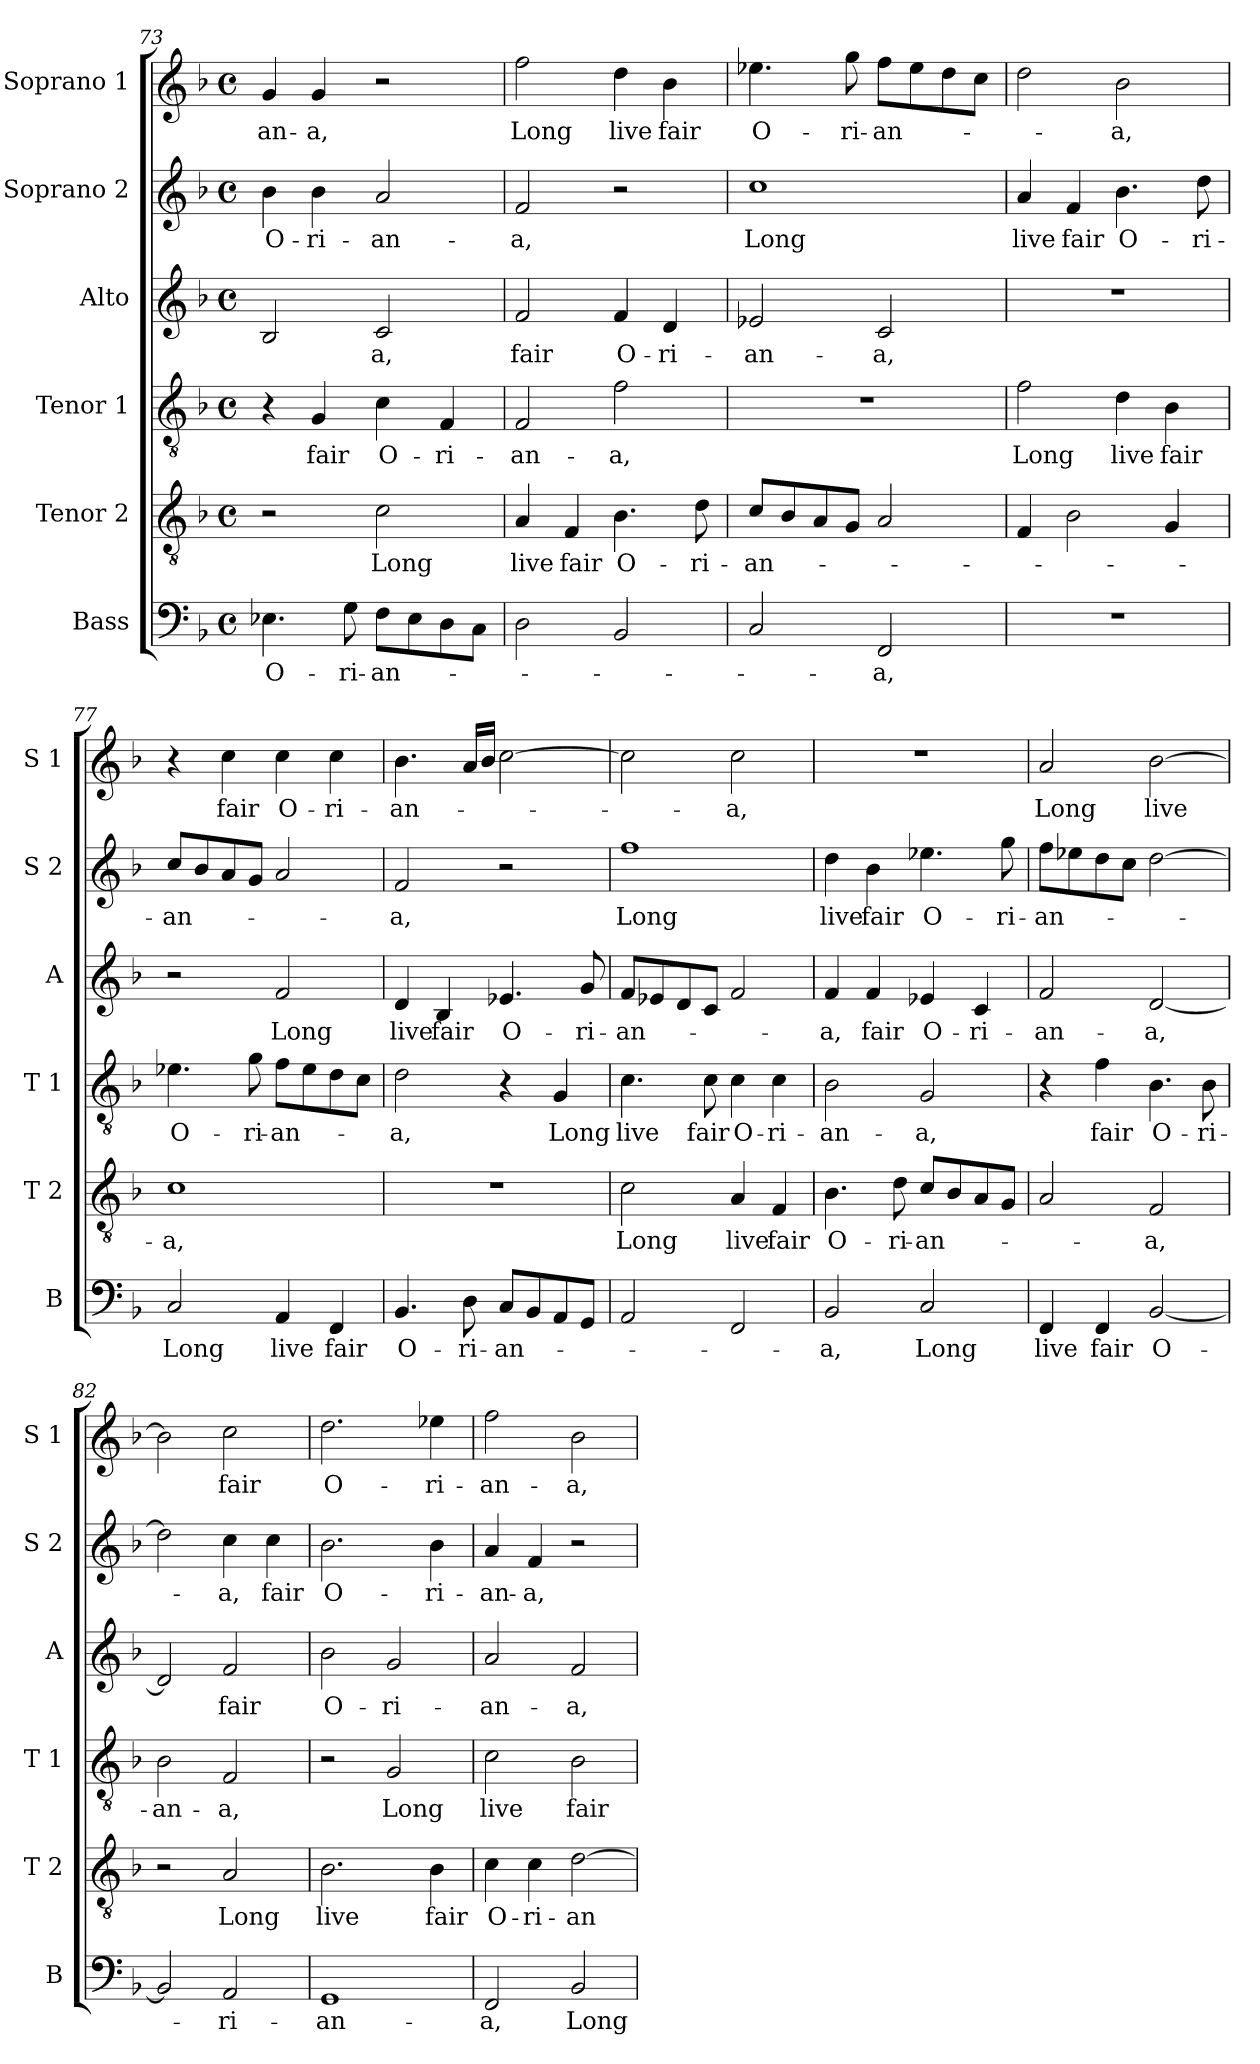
**kern	**text	**kern	**text	**kern	**text	**kern	**text	**kern	**text	**kern	**text
*part6	*part6	*part5	*part5	*part4	*part4	*part3	*part3	*part2	*part2	*part1	*part1
*staff6	*staff6	*staff5	*staff5	*staff4	*staff4	*staff3	*staff3	*staff2	*staff2	*staff1	*staff1
*I"Bass	*	*I"Tenor 2	*	*I"Tenor 1	*	*I"Alto	*	*I"Soprano 2	*	*I"Soprano 1	*
*I'B	*	*I'T 2	*	*I'T 1	*	*I'A	*	*I'S 2	*	*I'S 1	*
*clefF4	*	*clefGv2	*	*clefGv2	*	*clefG2	*	*clefG2	*	*clefG2	*
*k[b-]	*	*k[b-]	*	*k[b-]	*	*k[b-]	*	*k[b-]	*	*k[b-]	*
*F:	*	*F:	*	*F:	*	*F:	*	*F:	*	*F:	*
*M4/4	*	*M4/4	*	*M4/4	*	*M4/4	*	*M4/4	*	*M4/4	*
*met(c)	*	*met(c)	*	*met(c)	*	*met(c)	*	*met(c)	*	*met(c)	*
=73	=73	=73	=73	=73	=73	=73	=73	=73	=73	=73	=73
!	!LO:LY:b	!	!	!	!	!	!	!	!LO:LY:b	!	!LO:LY:b
4.E-X\	O-	2r	.	4r	.	2B-/	.	4b-\	O-	4g/	-an-
!	!	!	!	!	!LO:LY:b	!	!	!	!LO:LY:b	!	!LO:LY:b
.	.	.	.	4G/	fair	.	.	4b-\	-ri-	4g/	-a,
!	!LO:LY:b	!	!	!	!	!	!	!	!	!	!
8G\	-ri-	.	.	.	.	.	.	.	.	.	.
!	!LO:LY:b	!	!LO:LY:b	!	!LO:LY:b	!	!LO:LY:b	!	!LO:LY:b	!	!
8F\L	-an-	2c\	Long	4c\	O-	2c/	-a,	2a/	-an-	2r	.
8E-\	.	.	.	.	.	.	.	.	.	.	.
!	!	!	!	!	!LO:LY:b	!	!	!	!	!	!
8D\	.	.	.	4F/	-ri-	.	.	.	.	.	.
8C\J	.	.	.	.	.	.	.	.	.	.	.
!!LO:LB:g=z
=74	=74	=74	=74	=74	=74	=74	=74	=74	=74	=74	=74
!	!	!	!LO:LY:b	!	!LO:LY:b	!	!LO:LY:b	!	!LO:LY:b	!	!LO:LY:b
2D\	.	4A/	live	2F/	-an-	2f/	fair	2f/	-a,	2ff\	Long
!	!	!	!LO:LY:b	!	!	!	!	!	!	!	!
.	.	4F/	fair	.	.	.	.	.	.	.	.
!	!	!	!LO:LY:b	!	!LO:LY:b	!	!LO:LY:b	!	!	!	!LO:LY:b
2BB-/	.	4.B-\	O-	2f\	-a,	4f/	O-	2r	.	4dd\	live
!	!	!	!	!	!	!	!LO:LY:b	!	!	!	!LO:LY:b
.	.	.	.	.	.	4d/	-ri-	.	.	4b-\	fair
!	!	!	!LO:LY:b	!	!	!	!	!	!	!	!
.	.	8d\	-ri-	.	.	.	.	.	.	.	.
=75	=75	=75	=75	=75	=75	=75	=75	=75	=75	=75	=75
!	!	!	!LO:LY:b	!	!	!	!LO:LY:b	!	!LO:LY:b	!	!LO:LY:b
2C/	.	8c/L	-an-	1r	.	2e-X/	-an-	1cc	Long	4.ee-X\	O-
.	.	8B-/	.	.	.	.	.	.	.	.	.
.	.	8A/	.	.	.	.	.	.	.	.	.
!	!	!	!	!	!	!	!	!	!	!	!LO:LY:b
.	.	8G/J	.	.	.	.	.	.	.	8gg\	-ri-
!	!LO:LY:b	!	!	!	!	!	!LO:LY:b	!	!	!	!LO:LY:b
2FF/	-a,	2A/	.	.	.	2c/	-a,	.	.	8ff\L	-an-
.	.	.	.	.	.	.	.	.	.	8ee-\	.
.	.	.	.	.	.	.	.	.	.	8dd\	.
.	.	.	.	.	.	.	.	.	.	8cc\J	.
=76	=76	=76	=76	=76	=76	=76	=76	=76	=76	=76	=76
!	!	!	!	!	!LO:LY:b	!	!	!	!LO:LY:b	!	!
1r	.	4F/	.	2f\	Long	1r	.	4a/	live	2dd\	.
!	!	!	!	!	!	!	!	!	!LO:LY:b	!	!
.	.	2B-\	.	.	.	.	.	4f/	fair	.	.
!	!	!	!	!	!LO:LY:b	!	!	!	!LO:LY:b	!	!LO:LY:b
.	.	.	.	4d\	live	.	.	4.b-\	O-	2b-\	-a,
!	!	!	!	!	!LO:LY:b	!	!	!	!	!	!
.	.	4G/	.	4B-\	fair	.	.	.	.	.	.
!	!	!	!	!	!	!	!	!	!LO:LY:b	!	!
.	.	.	.	.	.	.	.	8dd\	-ri-	.	.
=77	=77	=77	=77	=77	=77	=77	=77	=77	=77	=77	=77
!	!LO:LY:b	!	!LO:LY:b	!	!LO:LY:b	!	!	!	!LO:LY:b	!	!
2C/	Long	1c	-a,	4.e-X\	O-	2r	.	8cc/L	-an-	4r	.
.	.	.	.	.	.	.	.	8b-/	.	.	.
!	!	!	!	!	!	!	!	!	!	!	!LO:LY:b
.	.	.	.	.	.	.	.	8a/	.	4cc\	fair
!	!	!	!	!	!LO:LY:b	!	!	!	!	!	!
.	.	.	.	8g\	-ri-	.	.	8g/J	.	.	.
!	!LO:LY:b	!	!	!	!LO:LY:b	!	!LO:LY:b	!	!	!	!LO:LY:b
4AA/	live	.	.	8f\L	-an-	2f/	Long	2a/	.	4cc\	O-
.	.	.	.	8e-\	.	.	.	.	.	.	.
!	!LO:LY:b	!	!	!	!	!	!	!	!	!	!LO:LY:b
4FF/	fair	.	.	8d\	.	.	.	.	.	4cc\	-ri-
.	.	.	.	8c\J	.	.	.	.	.	.	.
=78	=78	=78	=78	=78	=78	=78	=78	=78	=78	=78	=78
!	!LO:LY:b	!	!	!	!LO:LY:b	!	!LO:LY:b	!	!LO:LY:b	!	!LO:LY:b
4.BB-/	O-	1r	.	2d\	-a,	4d/	live	2f/	-a,	4.b-\	-an-
!	!	!	!	!	!	!	!LO:LY:b	!	!	!	!
.	.	.	.	.	.	4B-/	fair	.	.	.	.
!	!LO:LY:b	!	!	!	!	!	!	!	!	!	!
8D\	-ri-	.	.	.	.	.	.	.	.	16a/LL	.
.	.	.	.	.	.	.	.	.	.	16b-/JJ	.
!	!LO:LY:b	!	!	!	!	!	!LO:LY:b	!	!	!	!
8C/L	-an-	.	.	4r	.	4.e-X/	O-	2r	.	[2cc\	.
8BB-/	.	.	.	.	.	.	.	.	.	.	.
!	!	!	!	!	!LO:LY:b	!	!	!	!	!	!
8AA/	.	.	.	4G/	Long	.	.	.	.	.	.
!	!	!	!	!	!	!	!LO:LY:b	!	!	!	!
8GG/J	.	.	.	.	.	8g/	-ri-	.	.	.	.
!!LO:PB:g=z
=79	=79	=79	=79	=79	=79	=79	=79	=79	=79	=79	=79
!	!	!	!LO:LY:b	!	!LO:LY:b	!	!LO:LY:b	!	!LO:LY:b	!	!
2AA/	.	2c\	Long	4.c\	live	8f/L	-an-	1ff	Long	2cc\]	.
.	.	.	.	.	.	8e-X/	.	.	.	.	.
.	.	.	.	.	.	8d/	.	.	.	.	.
!	!	!	!	!	!LO:LY:b	!	!	!	!	!	!
.	.	.	.	8c\	fair	8c/J	.	.	.	.	.
!	!	!	!LO:LY:b	!	!LO:LY:b	!	!	!	!	!	!LO:LY:b
2FF/	.	4A/	live	4c\	O-	2f/	.	.	.	2cc\	-a,
!	!	!	!LO:LY:b	!	!LO:LY:b	!	!	!	!	!	!
.	.	4F/	fair	4c\	-ri-	.	.	.	.	.	.
=80	=80	=80	=80	=80	=80	=80	=80	=80	=80	=80	=80
!	!LO:LY:b	!	!LO:LY:b	!	!LO:LY:b	!	!LO:LY:b	!	!LO:LY:b	!	!
2BB-/	-a,	4.B-\	O-	2B-\	-an-	4f/	-a,	4dd\	live	1r	.
!	!	!	!	!	!	!	!LO:LY:b	!	!LO:LY:b	!	!
.	.	.	.	.	.	4f/	fair	4b-\	fair	.	.
!	!	!	!LO:LY:b	!	!	!	!	!	!	!	!
.	.	8d\	-ri-	.	.	.	.	.	.	.	.
!	!LO:LY:b	!	!LO:LY:b	!	!LO:LY:b	!	!LO:LY:b	!	!LO:LY:b	!	!
2C/	Long	8c/L	-an-	2G/	-a,	4e-X/	O-	4.ee-X\	O-	.	.
.	.	8B-/	.	.	.	.	.	.	.	.	.
!	!	!	!	!	!	!	!LO:LY:b	!	!	!	!
.	.	8A/	.	.	.	4c/	-ri-	.	.	.	.
!	!	!	!	!	!	!	!	!	!LO:LY:b	!	!
.	.	8G/J	.	.	.	.	.	8gg\	-ri-	.	.
=81	=81	=81	=81	=81	=81	=81	=81	=81	=81	=81	=81
!	!LO:LY:b	!	!	!	!	!	!LO:LY:b	!	!LO:LY:b	!	!LO:LY:b
4FF/	live	2A/	.	4r	.	2f/	-an-	8ff\L	-an-	2a/	Long
.	.	.	.	.	.	.	.	8ee-X\	.	.	.
!	!LO:LY:b	!	!	!	!LO:LY:b	!	!	!	!	!	!
4FF/	fair	.	.	4f\	fair	.	.	8dd\	.	.	.
.	.	.	.	.	.	.	.	8cc\J	.	.	.
!	!LO:LY:b	!	!LO:LY:b	!	!LO:LY:b	!	!LO:LY:b	!	!	!	!LO:LY:b
[2BB-/	O-	2F/	-a,	4.B-\	O-	[2d/	-a,	[2dd\	.	[2b-\	live
!	!	!	!	!	!LO:LY:b	!	!	!	!	!	!
.	.	.	.	8B-\	-ri-	.	.	.	.	.	.
=82	=82	=82	=82	=82	=82	=82	=82	=82	=82	=82	=82
!	!	!	!	!	!LO:LY:b	!	!	!	!	!	!
2BB-/]	.	2r	.	2B-\	-an-	2d/]	.	2dd\]	.	2b-\]	.
!	!LO:LY:b	!	!LO:LY:b	!	!LO:LY:b	!	!LO:LY:b	!	!LO:LY:b	!	!LO:LY:b
2AA/	-ri-	2A/	Long	2F/	-a,	2f/	fair	4cc\	-a,	2cc\	fair
!	!	!	!	!	!	!	!	!	!LO:LY:b	!	!
.	.	.	.	.	.	.	.	4cc\	fair	.	.
=83	=83	=83	=83	=83	=83	=83	=83	=83	=83	=83	=83
!	!LO:LY:b	!	!LO:LY:b	!	!	!	!LO:LY:b	!	!LO:LY:b	!	!LO:LY:b
1GG	-an-	2.B-\	live	2r	.	2b-\	O-	2.b-\	O-	2.dd\	O-
!	!	!	!	!	!LO:LY:b	!	!LO:LY:b	!	!	!	!
.	.	.	.	2G/	Long	2g/	-ri-	.	.	.	.
!	!	!	!LO:LY:b	!	!	!	!	!	!LO:LY:b	!	!LO:LY:b
.	.	4B-\	fair	.	.	.	.	4b-\	-ri-	4ee-X\	-ri-
=84	=84	=84	=84	=84	=84	=84	=84	=84	=84	=84	=84
!	!LO:LY:b	!	!LO:LY:b	!	!LO:LY:b	!	!LO:LY:b	!	!LO:LY:b	!	!LO:LY:b
2FF/	-a,	4c\	O-	2c\	live	2a/	-an-	4a/	-an-	2ff\	-an-
!	!	!	!LO:LY:b	!	!	!	!	!	!LO:LY:b	!	!
.	.	4c\	-ri-	.	.	.	.	4f/	-a,	.	.
!	!LO:LY:b	!	!LO:LY:b	!	!LO:LY:b	!	!LO:LY:b	!	!	!	!LO:LY:b
2BB-/	Long	[2d\	-an-	2B-\	fair	2f/	-a,	2r	.	2b-\	-a,
=	=	=	=	=	=	=	=	=	=	=	=
*-	*-	*-	*-	*-	*-	*-	*-	*-	*-	*-	*-
